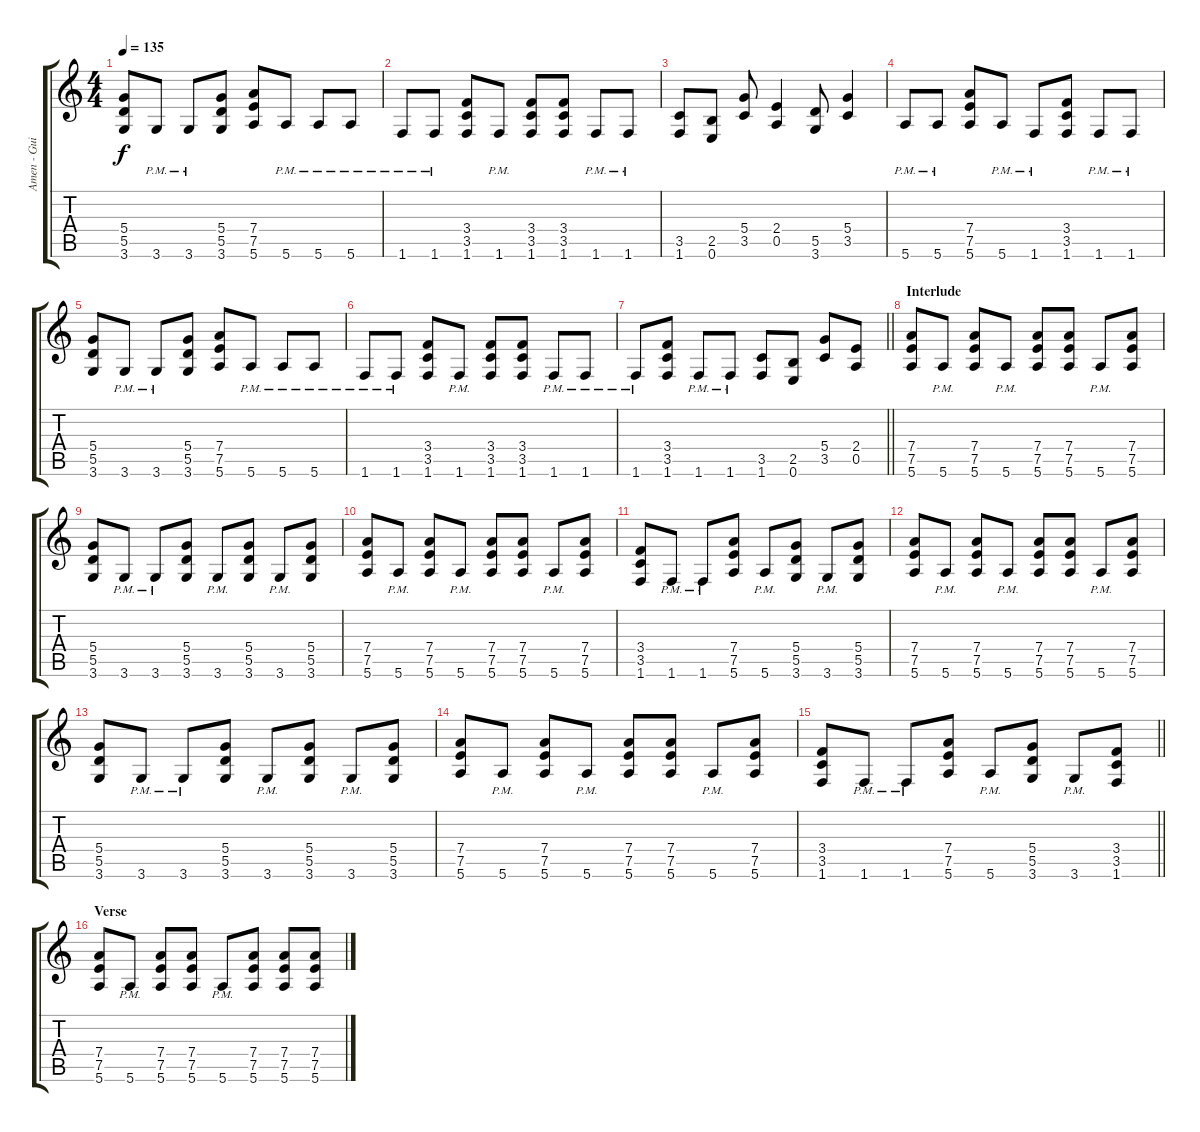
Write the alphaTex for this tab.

\track ("Amen - Guitar" "Amen - Gui") {instrument distortionguitar}
\staff {score tabs}
\tuning (E4 B3 G3 D3 A2 E2) {hide}
\ts (4 4)
\tempo 135
\clef g2
\ks c
(5.4 5.5 3.6).8{dy f} 3.6{pm}.8 3.6{pm}.8 (5.4 5.5 3.6).8 (7.4 7.5 5.6).8 5.6{pm}.8 5.6{pm}.8 5.6{pm}.8 |
1.6{pm}.8 1.6{pm}.8 (3.4 3.5 1.6).8 1.6{pm}.8 (3.4 3.5 1.6).8 (3.4 3.5 1.6).8 1.6{pm}.8 1.6{pm}.8 |
(3.5 1.6).8 (2.5 0.6).8 (5.4 3.5).8 (2.4 0.5).4 (5.5 3.6).8 (5.4 3.5).4 |
5.6{pm}.8 5.6{pm}.8 (7.4 7.5 5.6).8 5.6{pm}.8 1.6{pm}.8 (3.4 3.5 1.6).8 1.6{pm}.8 1.6{pm}.8 |
(5.4 5.5 3.6).8 3.6{pm}.8 3.6{pm}.8 (5.4 5.5 3.6).8 (7.4 7.5 5.6).8 5.6{pm}.8 5.6{pm}.8 5.6{pm}.8 |
1.6{pm}.8 1.6{pm}.8 (3.4 3.5 1.6).8 1.6{pm}.8 (3.4 3.5 1.6).8 (3.4 3.5 1.6).8 1.6{pm}.8 1.6{pm}.8 |
\barLineRight lightlight
1.6{pm}.8 (3.4 3.5 1.6).8 1.6{pm}.8 1.6{pm}.8 (3.5 1.6).8 (2.5 0.6).8 (5.4 3.5).8 (2.4 0.5).8 |
\section ("" "Interlude")
(7.4 7.5 5.6).8 5.6{pm}.8 (7.4 7.5 5.6).8 5.6{pm}.8 (7.4 7.5 5.6).8 (7.4 7.5 5.6).8 5.6{pm}.8 (7.4 7.5 5.6).8 |
(5.4 5.5 3.6).8 3.6{pm}.8 3.6{pm}.8 (5.4 5.5 3.6).8 3.6{pm}.8 (5.4 5.5 3.6).8 3.6{pm}.8 (5.4 5.5 3.6).8 |
(7.4 7.5 5.6).8 5.6{pm}.8 (7.4 7.5 5.6).8 5.6{pm}.8 (7.4 7.5 5.6).8 (7.4 7.5 5.6).8 5.6{pm}.8 (7.4 7.5 5.6).8 |
(3.4 3.5 1.6).8 1.6{pm}.8 1.6{pm}.8 (7.4 7.5 5.6).8 5.6{pm}.8 (5.4 5.5 3.6).8 3.6{pm}.8 (5.4 5.5 3.6).8 |
(7.4 7.5 5.6).8 5.6{pm}.8 (7.4 7.5 5.6).8 5.6{pm}.8 (7.4 7.5 5.6).8 (7.4 7.5 5.6).8 5.6{pm}.8 (7.4 7.5 5.6).8 |
(5.4 5.5 3.6).8 3.6{pm}.8 3.6{pm}.8 (5.4 5.5 3.6).8 3.6{pm}.8 (5.4 5.5 3.6).8 3.6{pm}.8 (5.4 5.5 3.6).8 |
(7.4 7.5 5.6).8 5.6{pm}.8 (7.4 7.5 5.6).8 5.6{pm}.8 (7.4 7.5 5.6).8 (7.4 7.5 5.6).8 5.6{pm}.8 (7.4 7.5 5.6).8 |
\barLineRight lightlight
(3.4 3.5 1.6).8 1.6{pm}.8 1.6{pm}.8 (7.4 7.5 5.6).8 5.6{pm}.8 (5.4 5.5 3.6).8 3.6{pm}.8 (3.4 3.5 1.6).8 |
\section ("" "Verse")
(7.4 7.5 5.6).8 5.6{pm}.8 (7.4 7.5 5.6).8 (7.4 7.5 5.6).8 5.6{pm}.8 (7.4 7.5 5.6).8 (7.4 7.5 5.6).8 (7.4 7.5 5.6).8
